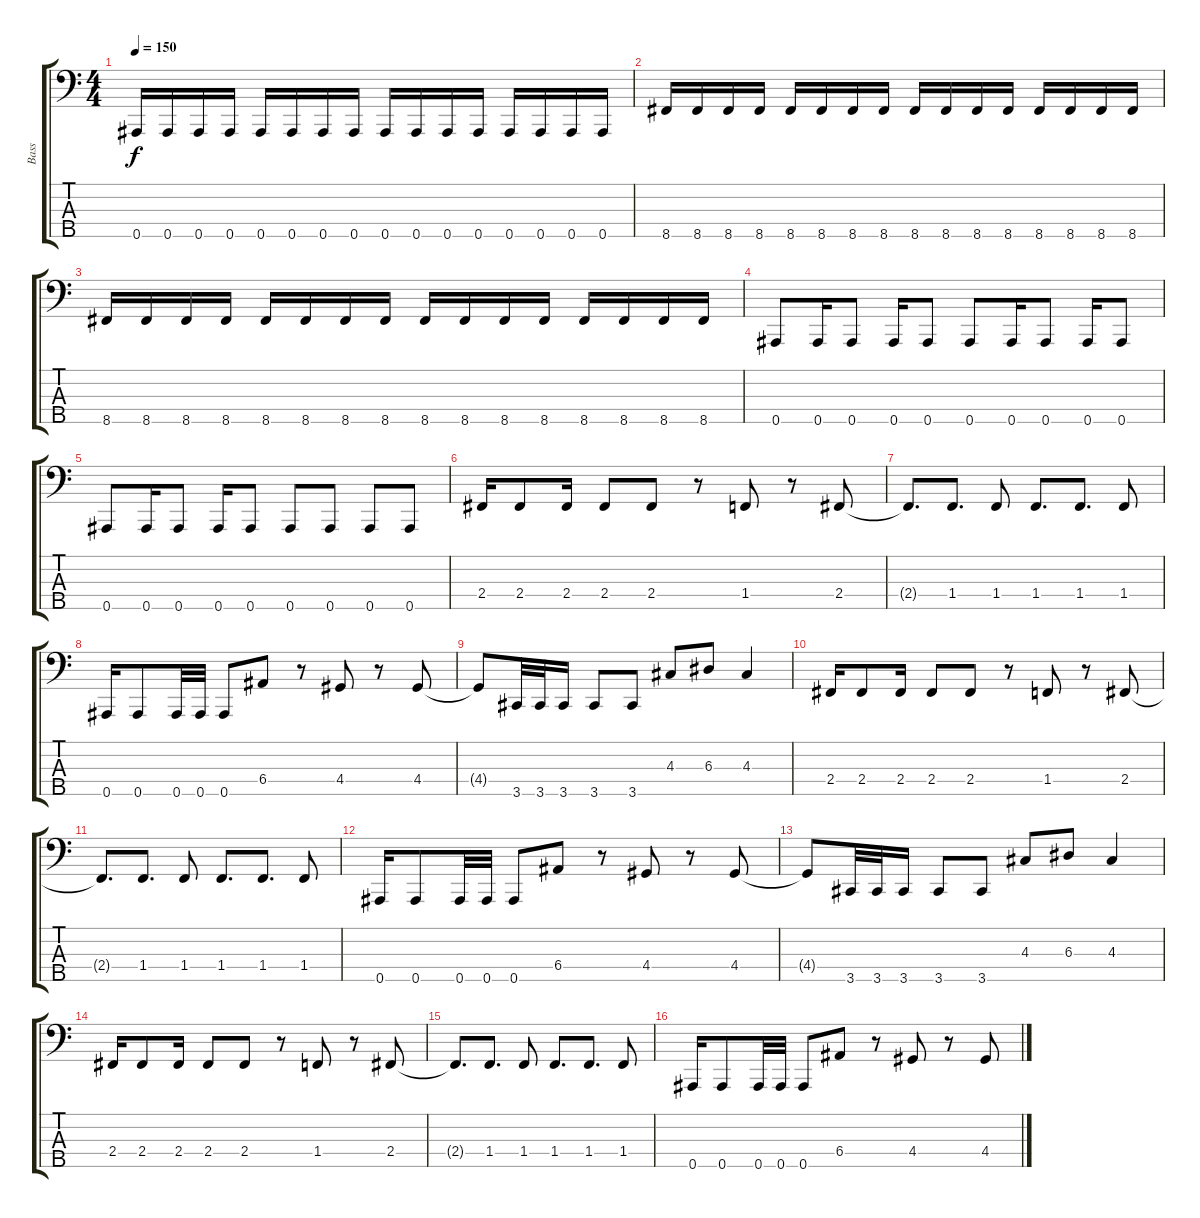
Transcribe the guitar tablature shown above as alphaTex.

\track ("Bass" "Bass") {instrument electricbassfinger}
\staff {score tabs}
\tuning (G2 D2 A1 E1 Bb0) {hide}
\ts (4 4)
\tempo 150
\clef f4
\ks c
0.5.16{dy f} 0.5.16 0.5.16 0.5.16 0.5.16 0.5.16 0.5.16 0.5.16 0.5.16 0.5.16 0.5.16 0.5.16 0.5.16 0.5.16 0.5.16 0.5.16 |
8.5.16 8.5.16 8.5.16 8.5.16 8.5.16 8.5.16 8.5.16 8.5.16 8.5.16 8.5.16 8.5.16 8.5.16 8.5.16 8.5.16 8.5.16 8.5.16 |
8.5.16 8.5.16 8.5.16 8.5.16 8.5.16 8.5.16 8.5.16 8.5.16 8.5.16 8.5.16 8.5.16 8.5.16 8.5.16 8.5.16 8.5.16 8.5.16 |
0.5.8 0.5.16 0.5.8 0.5.16 0.5.8 0.5.8 0.5.16 0.5.8 0.5.16 0.5.8 |
0.5.8 0.5.16 0.5.8 0.5.16 0.5.8 0.5.8 0.5.8 0.5.8 0.5.8 |
2.4.16 2.4.8 2.4.16 2.4.8 2.4.8 r.8 1.4.8 r.8 2.4.8 |
2.4{t}.8{d} 1.4.8{d} 1.4.8 1.4.8{d} 1.4.8{d} 1.4.8 |
0.5.16 0.5.8 0.5.32 0.5.32 0.5.8 6.4.8 r.8 4.4.8 r.8 4.4.8 |
4.4{t}.8 3.5.32 3.5.32 3.5.16 3.5.8 3.5.8 4.3.8 6.3.8 4.3.4 |
2.4.16 2.4.8 2.4.16 2.4.8 2.4.8 r.8 1.4.8 r.8 2.4.8 |
2.4{t}.8{d} 1.4.8{d} 1.4.8 1.4.8{d} 1.4.8{d} 1.4.8 |
0.5.16 0.5.8 0.5.32 0.5.32 0.5.8 6.4.8 r.8 4.4.8 r.8 4.4.8 |
4.4{t}.8 3.5.32 3.5.32 3.5.16 3.5.8 3.5.8 4.3.8 6.3.8 4.3.4 |
2.4.16 2.4.8 2.4.16 2.4.8 2.4.8 r.8 1.4.8 r.8 2.4.8 |
2.4{t}.8{d} 1.4.8{d} 1.4.8 1.4.8{d} 1.4.8{d} 1.4.8 |
0.5.16 0.5.8 0.5.32 0.5.32 0.5.8 6.4.8 r.8 4.4.8 r.8 4.4.8
